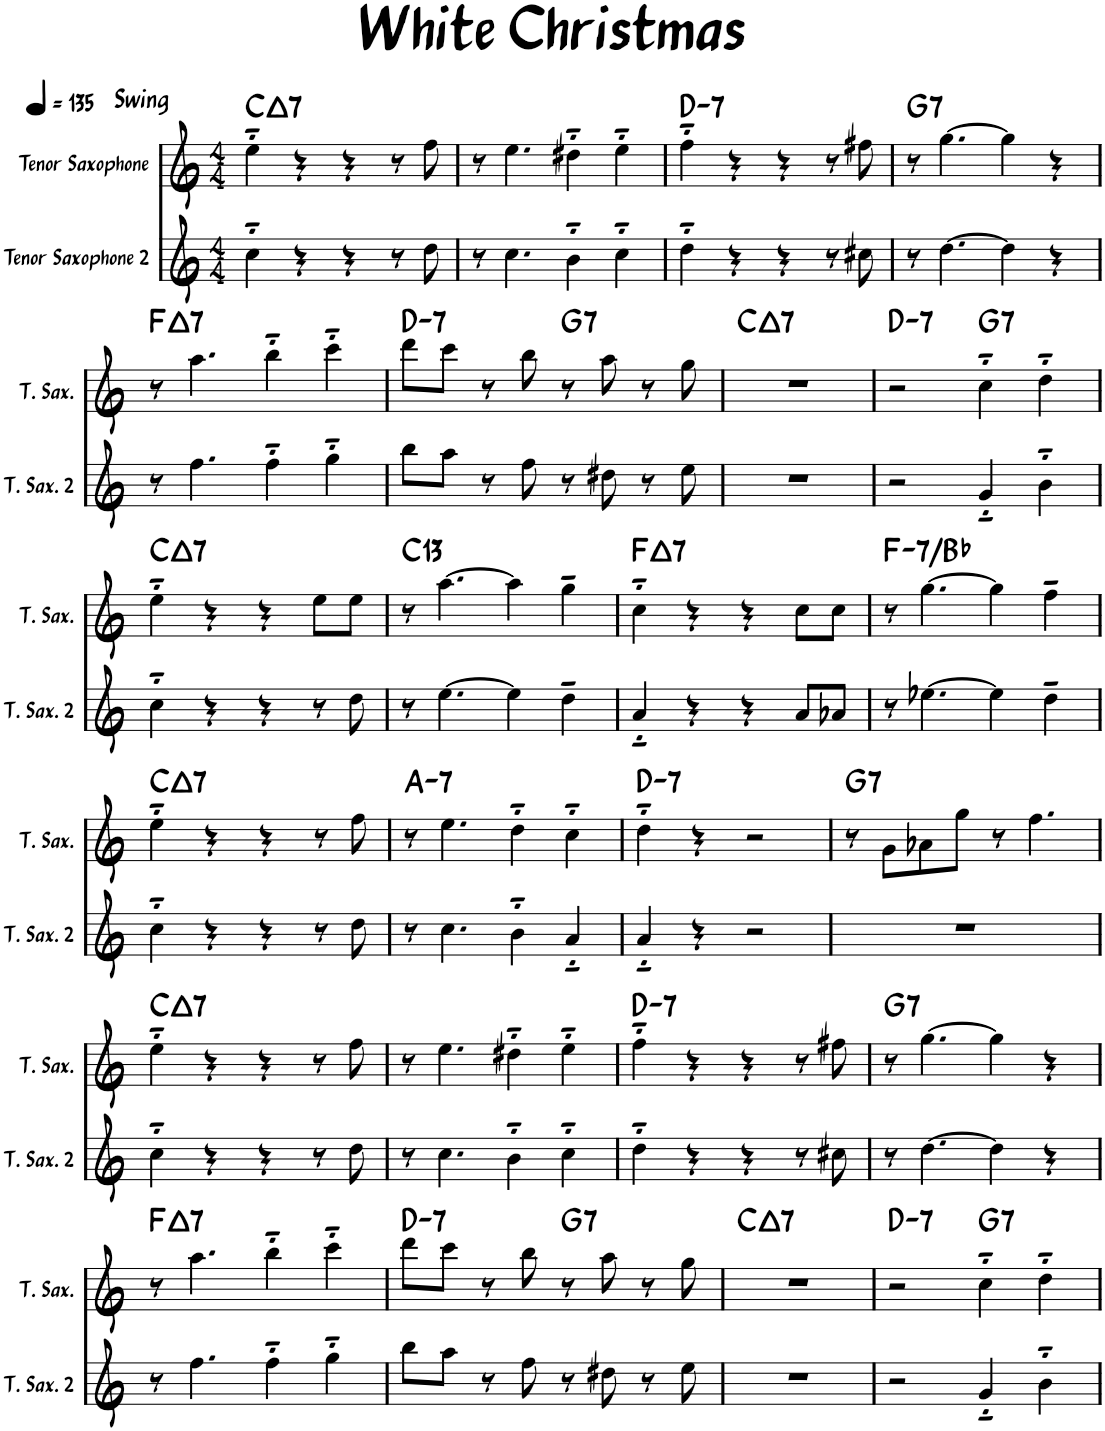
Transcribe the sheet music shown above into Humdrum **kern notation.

**kern	**kern	**harte
*part2	*part1	*part1
*staff2	*staff1	*
*I"Tenor Saxophone 2	*I"Tenor Saxophone	*
*I'T. Sax. 2	*I'T. Sax.	*
*clefG2	*clefG2	*
*Trd8c14	*Trd8c14	*
*k[]	*k[]	*
*M4/4	*M4/4	*
*MM135	*MM135	*
=1	=1	=1
!	!LO:TX:a:B:t=Swing	!LO:H:kt=7
4cc\	4ee\	C:maj7
4r	4r	.
4r	4r	.
8r	8r	.
8dd\	8ff\	.
=2	=2	=2
8r	8r	.
4.cc\	4.ee\	.
4b\	4dd#X\	.
4cc\	4ee\	.
=3	=3	=3
!	!	!LO:H:kt=7
4dd\	4ff\	D:min7
4r	4r	.
4r	4r	.
8r	8r	.
8cc#X\	8ff#X\	.
=4	=4	=4
!	!	!LO:H:kt=7
8r	8r	G:7
[4.dd\	[4.gg\	.
4dd\]	4gg\]	.
4r	4r	.
!!LO:LB:g=z
=5	=5	=5
!	!	!LO:H:kt=7
8r	8r	F:maj7
4.ff\	4.aa\	.
4ff\	4bb\	.
4gg\	4ccc\	.
=6	=6	=6
!	!	!LO:H:kt=7
8bb\L	8ddd\L	D:min7
8aa\J	8ccc\J	.
8r	8r	.
8ff\	8bb\	.
!	!	!LO:H:kt=7
8r	8r	G:7
8dd#X\	8aa\	.
8r	8r	.
8ee\	8gg\	.
=7	=7	=7
!	!	!LO:H:kt=7
1r	1r	C:maj7
=8	=8	=8
!	!	!LO:H:kt=7
2r	2r	D:min7
!	!	!LO:H:kt=7
4g/	4cc\	G:7
4b\	4dd\	.
!!LO:LB:g=z
=9	=9	=9
!	!	!LO:H:kt=7
4cc\	4ee\	C:maj7
4r	4r	.
4r	4r	.
8r	8ee\L	.
8dd\	8ee\J	.
=10	=10	=10
!	!	!LO:H:kt=13
8r	8r	C:9(11,13)
[4.ee\	[4.aa\	.
4ee\]	4aa\]	.
4dd~\	4gg~\	.
=11	=11	=11
!	!	!LO:H:kt=7
4a/	4cc\	F:maj7
4r	4r	.
4r	4r	.
8a/L	8cc\L	.
8a-X/J	8cc\J	.
=12	=12	=12
!	!	!LO:H:kt=7
8r	8r	F:min7/4
[4.ee-X\	[4.gg\	.
4ee-\]	4gg\]	.
4dd~\	4ff~\	.
!!LO:LB:g=z
=13	=13	=13
!	!	!LO:H:kt=7
4cc\	4ee\	C:maj7
4r	4r	.
4r	4r	.
8r	8r	.
8dd\	8ff\	.
=14	=14	=14
!	!	!LO:H:kt=7
8r	8r	A:min7
4.cc\	4.ee\	.
4b\	4dd\	.
4a/	4cc\	.
=15	=15	=15
!	!	!LO:H:kt=7
4a/	4dd\	D:min7
4r	4r	.
2r	2r	.
=16	=16	=16
!	!	!LO:H:kt=7
1r	8r	G:7
.	8g\L	.
.	8a-X\	.
.	8gg\J	.
.	8r	.
.	4.ff\	.
!!LO:LB:g=z
=17	=17	=17
!	!	!LO:H:kt=7
4cc\	4ee\	C:maj7
4r	4r	.
4r	4r	.
8r	8r	.
8dd\	8ff\	.
=18	=18	=18
8r	8r	.
4.cc\	4.ee\	.
4b\	4dd#X\	.
4cc\	4ee\	.
=19	=19	=19
!	!	!LO:H:kt=7
4dd\	4ff\	D:min7
4r	4r	.
4r	4r	.
8r	8r	.
8cc#X\	8ff#X\	.
=20	=20	=20
!	!	!LO:H:kt=7
8r	8r	G:7
[4.dd\	[4.gg\	.
4dd\]	4gg\]	.
4r	4r	.
!!LO:LB:g=z
=21	=21	=21
!	!	!LO:H:kt=7
8r	8r	F:maj7
4.ff\	4.aa\	.
4ff\	4bb\	.
4gg\	4ccc\	.
=22	=22	=22
!	!	!LO:H:kt=7
8bb\L	8ddd\L	D:min7
8aa\J	8ccc\J	.
8r	8r	.
8ff\	8bb\	.
!	!	!LO:H:kt=7
8r	8r	G:7
8dd#X\	8aa\	.
8r	8r	.
8ee\	8gg\	.
=23	=23	=23
!	!	!LO:H:kt=7
1r	1r	C:maj7
=24	=24	=24
!	!	!LO:H:kt=7
2r	2r	D:min7
!	!	!LO:H:kt=7
4g/	4cc\	G:7
4b\	4dd\	.
=	=	=
*-	*-	*-
